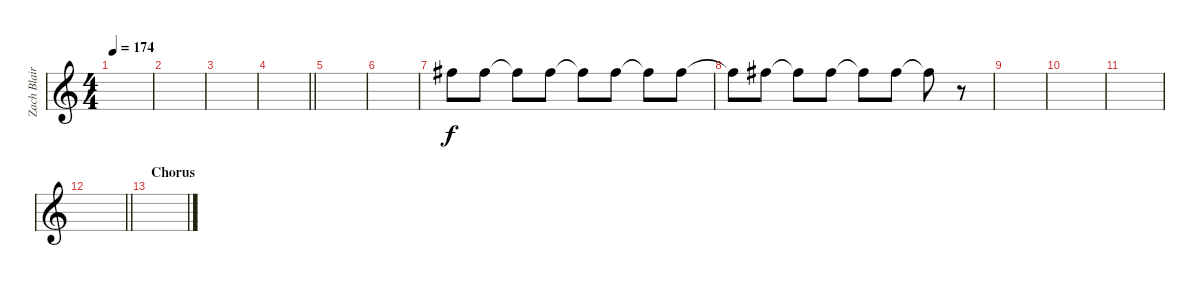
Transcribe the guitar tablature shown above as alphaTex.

\track ("Zach Blair - Vocals" "Zach Blair") {instrument distortionguitar}
\staff {score}
\tuning (Eb4 Bb3 Gb3 Db3 Ab2 Eb2) {hide}
\ts (4 4)
\tempo 174
\clef g2
\ks c
|
|
|
\barLineRight lightlight
|
|
|
8.2.8 8.2.8 8.2{t}.8 8.2.8 8.2{t}.8 8.2.8 8.2{t}.8 8.2.8 |
8.2{t}.8 8.2.8 8.2{t}.8 8.2.8 8.2{t}.8 8.2.8 8.2{t}.8 r.8 |
|
|
|
\barLineRight lightlight
|
\section ("" "Chorus")
